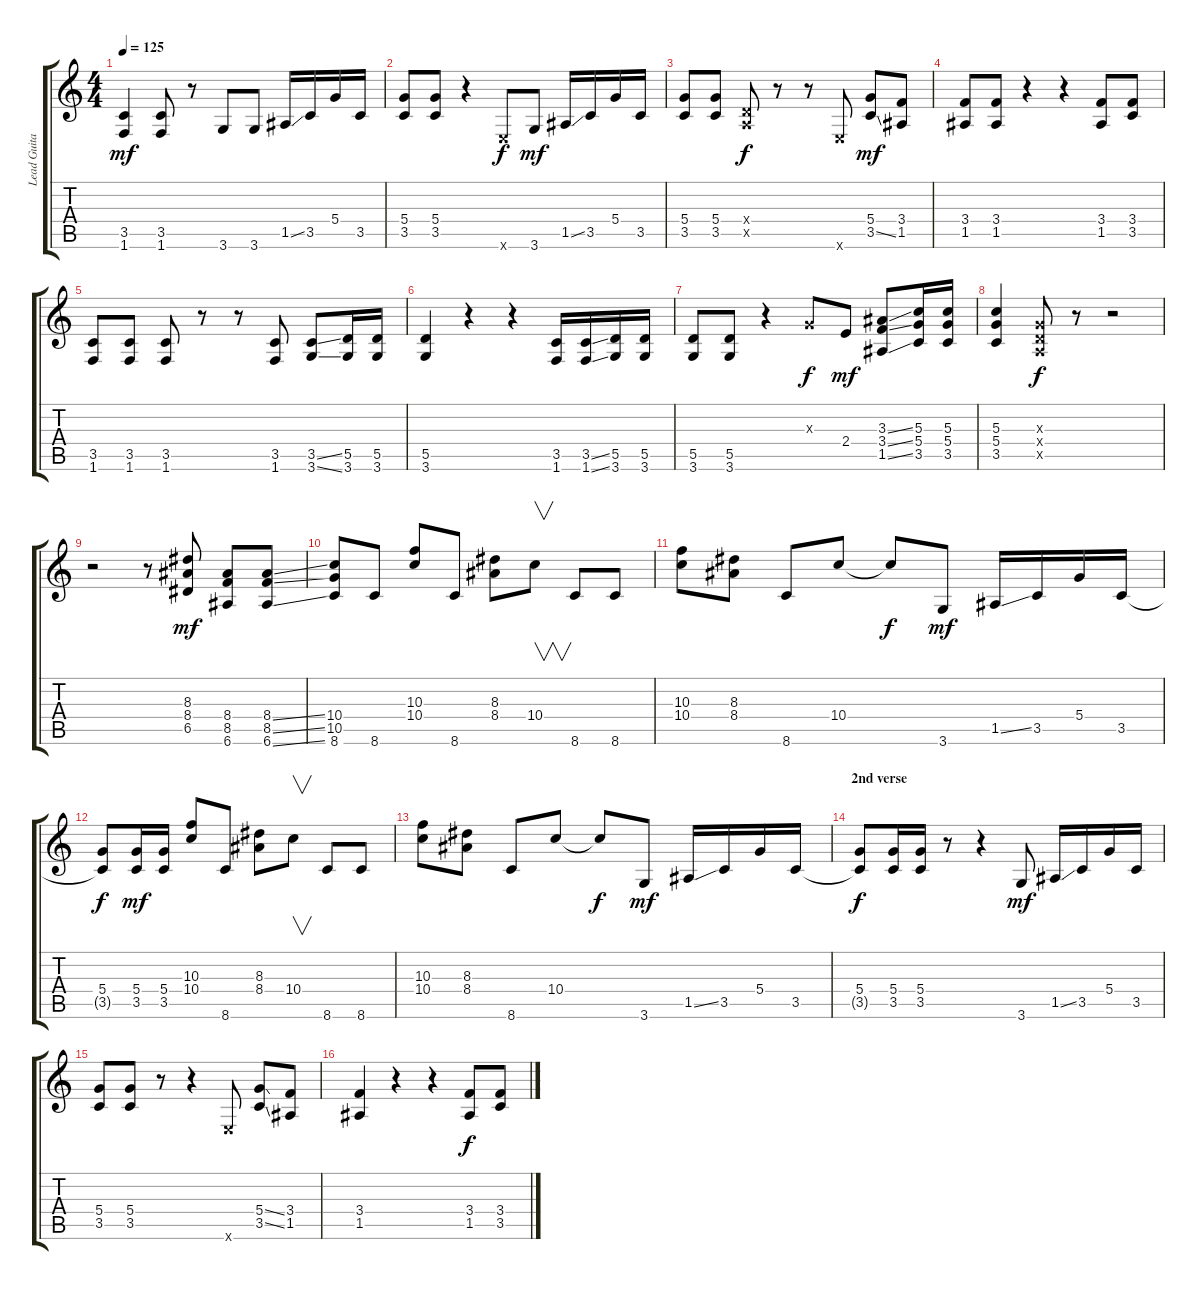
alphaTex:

\track ("Lead Guitar" "Lead Guita") {instrument distortionguitar}
\staff {score tabs}
\tuning (E4 B3 G3 D3 A2 E2) {hide}
\ts (4 4)
\tempo 125
\clef g2
\ks c
(3.5 1.6).4{dy mf} (3.5 1.6).8 r.8 3.6.8 3.6.8 1.5{ss}.16 3.5.16 5.4.16 3.5.16 |
(5.4 3.5).8 (5.4 3.5).8 r.4 0.6{x}.8{dy f} 3.6.8{dy mf} 1.5{ss}.16 3.5.16 5.4.16 3.5.16 |
(5.4 3.5).8 (5.4 3.5).8 (0.4{x} 0.5{x}).8{dy f} r.8 r.8 0.6{x}.8 (5.4 3.5{ss}).8{dy mf} (3.4 1.5).8 |
(3.4 1.5).8 (3.4 1.5).8 r.4 r.4 (3.4 1.5).8 (3.4 3.5).8 |
(3.5 1.6).8 (3.5 1.6).8 (3.5 1.6).8 r.8 r.8 (3.5 1.6).8 (3.5{ss} 3.6{ss}).8 (5.5 3.6).16 (5.5 3.6).16 |
(5.5 3.6).4 r.4 r.4 (3.5 1.6).16 (3.5{ss} 1.6{ss}).16 (5.5 3.6).16 (5.5 3.6).16 |
(5.5 3.6).8 (5.5 3.6).8 r.4 0.3{x}.8{dy f} 2.4.8{dy mf} (3.3{ss} 3.4{ss} 1.5{ss}).8 (5.3 5.4 3.5).16 (5.3 5.4 3.5).16 |
(5.3 5.4 3.5).4 (0.3{x} 0.4{x} 0.5{x}).8{dy f} r.8 r.2 |
r.2 r.8 (8.3 8.4 6.5).8{dy mf} (8.4 8.5 6.6).8 (8.4{ss} 8.5{ss} 6.6{ss}).8 |
(10.4 10.5 8.6).8 8.6.8 (10.3 10.4).8 8.6.8 (8.3 8.4).8 10.4.8{v} 8.6.8 8.6.8 |
(10.3 10.4).8 (8.3 8.4).8 8.6.8 10.4.8 10.4{t}.8{dy f} 3.6.8{dy mf} 1.5{ss}.16 3.5.16 5.4.16 3.5.16 |
(5.4 3.5{t}).8{dy f} (5.4 3.5).16{dy mf} (5.4 3.5).16 (10.3 10.4).8 8.6.8 (8.3 8.4).8 10.4.8{v} 8.6.8 8.6.8 |
(10.3 10.4).8 (8.3 8.4).8 8.6.8 10.4.8 10.4{t}.8{dy f} 3.6.8{dy mf} 1.5{ss}.16 3.5.16 5.4.16 3.5.16 |
\section ("" "2nd verse")
(5.4 3.5{t}).8{dy f} (5.4 3.5).16 (5.4 3.5).16 r.8 r.4 3.6.8{dy mf} 1.5{ss}.16 3.5.16 5.4.16 3.5.16 |
(5.4 3.5).8 (5.4 3.5).8 r.8 r.4 0.6{x}.8 (5.4{ss} 3.5{ss}).8 (3.4 1.5).8 |
(3.4 1.5).4 r.4 r.4 (3.4 1.5).8{dy f} (3.4 3.5).8
